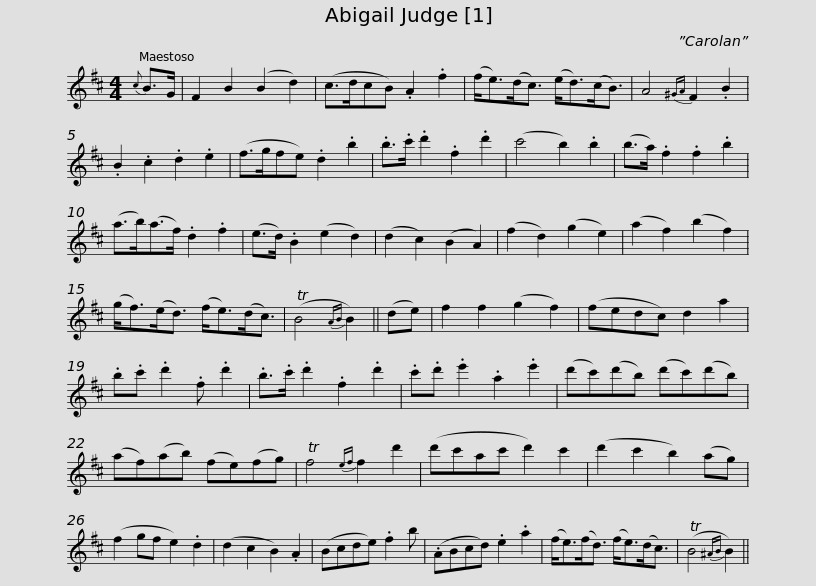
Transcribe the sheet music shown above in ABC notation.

X:1
L:1/8
M:4/4
I:linebreak $
K:Bmin
V:1 treble
V:1
{c} B>G | F2 B2 (B2 d2) | (c>dcB) .A2 .f2 | (f<e)(d<c) (e<d)(c<B) | A4{^GA} F2 .B2 | %5
 .B2 .c2 .d2 .e2 | (f>gfe) .d2 .b2 |$ .b>.c' .d'2 .f2 .d'2 | (c'4 b2) .b2 | (b>a) .f2 .f2 .b2 | %10
 (a>b)(a>f) .d2 .f2 | (e>d) .B2 (e2 d2) | (d2 c2) (B2 A2) | (f2 d2) (g2 e2) | (a2 f2) (b2 f2) |$ %15
 (g<f)(e<d) (f<e)(d<c) | (TB4{AB} B2) || (de) | f2 f2 (g2 f2) | (fedc) d2 a2 | %20
 .b.c' .d'2 .f .d'2 | .b>.c' .d'2 .f2 .d'2 |$ .c'.d' .e'2 .a2 .e'2 | (d'c')(d'b) (d'c')(d'b) | (af)(ab) (fe)(fg) | %25
 Tf4{ef} f2 d'2 | (d'c'ac' d'2) c'2 |$ (d'2 c'2 b2) (ag) | (f2 gf e2) .d2 | (d2 c2 B2) .A2 | %30
 (Bcde) .f2 b | (.ABcd) .e2 .a2 | (f<e)(f<d) (f<e)(d<c) | (TB4{^AB} B2) || %34
